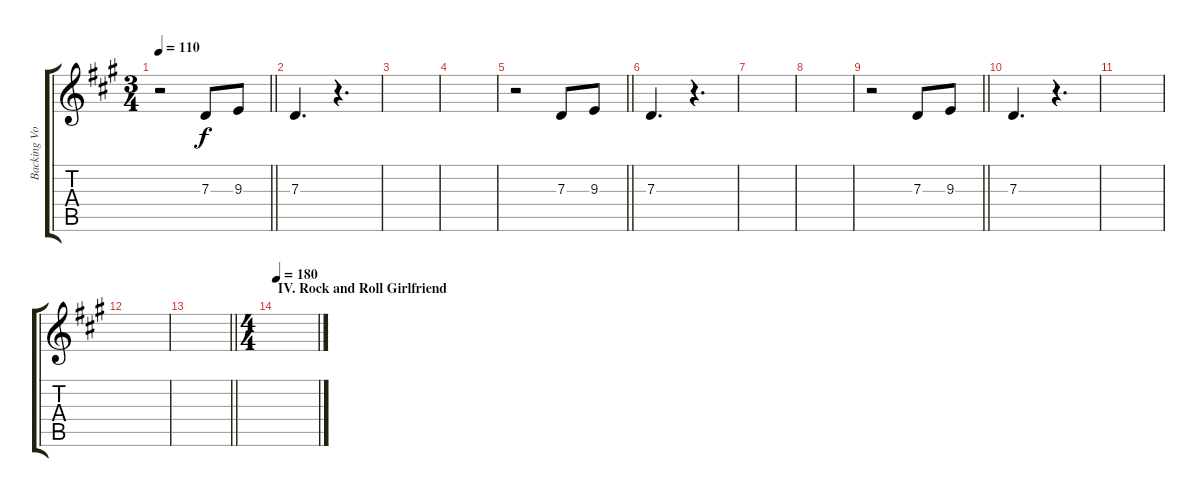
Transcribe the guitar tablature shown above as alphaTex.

\track ("Backing Vocals" "Backing Vo") {instrument lead2sawtooth}
\staff {score tabs}
\tuning (E4 B3 G3 D3 A2 E2) {hide}
\ts (3 4)
\tempo 110
\clef g2
\barLineRight lightlight
\ks a
r.2{dy f} 7.3.8 9.3.8 |
7.3.4{d} r.4{d} |
|
|
\barLineRight lightlight
r.2 7.3.8 9.3.8 |
7.3.4{d} r.4{d} |
|
|
\barLineRight lightlight
r.2 7.3.8 9.3.8 |
7.3.4{d} r.4{d} |
|
|
\barLineRight lightlight
|
\ts (4 4)
\section ("" "IV. Rock and Roll Girlfriend")
\tempo 180
